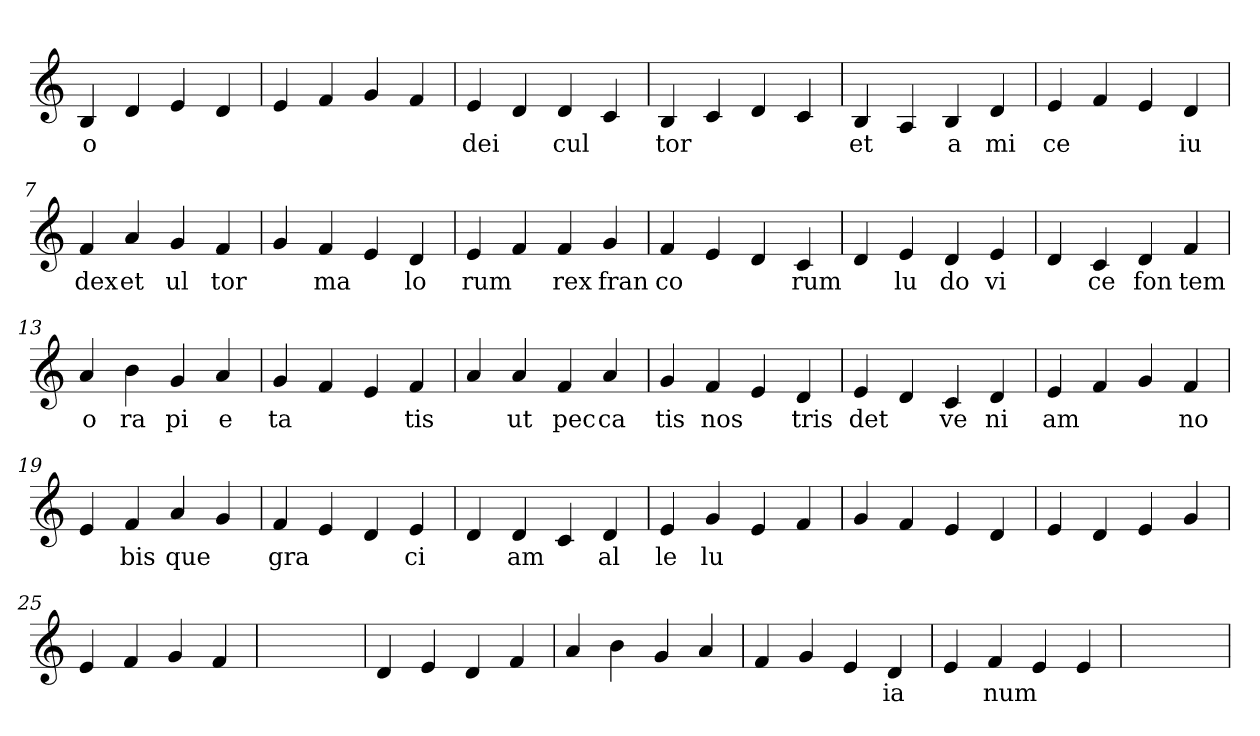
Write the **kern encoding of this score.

**kern	**text
*part1	*part1
*staff1	*staff1
*clefG2	*
=1	=1
4B	o
4d	.
4e	.
4d	.
=2	=2
4e	.
4f	.
4g	.
4f	.
=3	=3
4e	dei
4d	.
4d	cul
4c	.
=4	=4
4B	tor
4c	.
4d	.
4c	.
=5	=5
4B	et
4A	.
4B	a
4d	mi
=6	=6
4e	ce
4f	.
4e	.
4d	iu
=7	=7
4f	dex
4a	et
4g	ul
4f	tor
=8	=8
4g	.
4f	ma
4e	.
4d	lo
=9	=9
4e	rum
4f	.
4f	rex
4g	fran
=10	=10
4f	co
4e	.
4d	.
4c	rum
=11	=11
4d	.
4e	lu
4d	do
4e	vi
=12	=12
4d	.
4c	ce
4d	fon
4f	tem
=13	=13
4a	o
4b	ra
4g	pi
4a	e
=14	=14
4g	ta
4f	.
4e	.
4f	tis
=15	=15
4a	.
4a	ut
4f	pec
4a	ca
=16	=16
4g	tis
4f	nos
4e	.
4d	tris
=17	=17
4e	det
4d	.
4c	ve
4d	ni
=18	=18
4e	am
4f	.
4g	.
4f	no
=19	=19
4e	.
4f	bis
4a	que
4g	.
=20	=20
4f	gra
4e	.
4d	.
4e	ci
=21	=21
4d	.
4d	am
4c	.
4d	al
=22	=22
4e	le
4g	lu
4e	.
4f	.
=23	=23
4g	.
4f	.
4e	.
4d	.
=24	=24
4e	.
4d	.
4e	.
4g	.
=25	=25
4e	.
4f	.
4g	.
4f	.
=26	=26
1ryy	.
=26	=26
4d	.
4e	.
4d	.
4f	.
=27	=27
4a	.
4b	.
4g	.
4a	.
=28	=28
4f	.
4g	.
4e	.
4d	ia
=29	=29
4e	.
4f	num
4e	.
4e	.
=30	=30
1ryy	.
=	=
*-	*-
